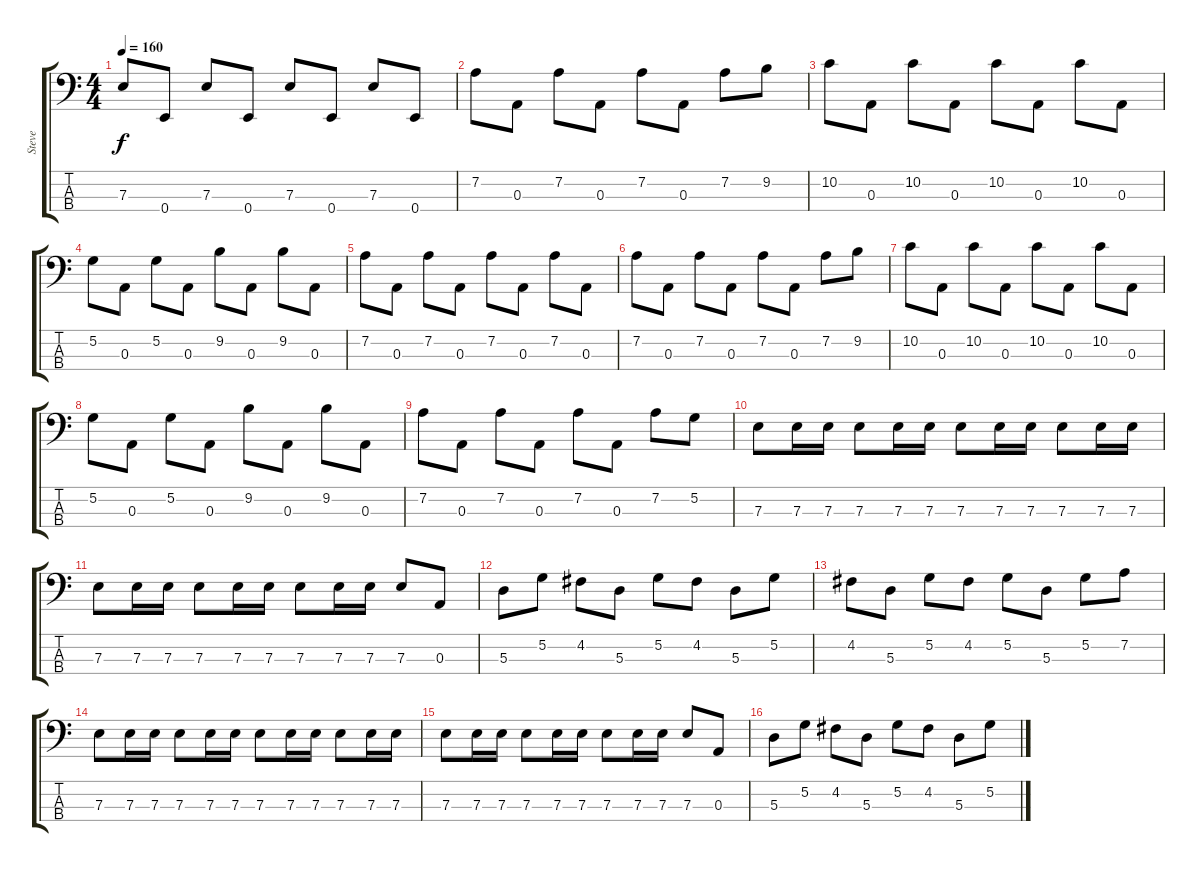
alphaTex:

\track ("Steve" "Steve") {instrument electricbassfinger}
\staff {score tabs}
\tuning (G2 D2 A1 E1) {hide}
\ts (4 4)
\tempo 160
\clef f4
\ks c
7.3.8{dy f} 0.4.8 7.3.8 0.4.8 7.3.8 0.4.8 7.3.8 0.4.8 |
7.2.8 0.3.8 7.2.8 0.3.8 7.2.8 0.3.8 7.2.8 9.2.8 |
10.2.8 0.3.8 10.2.8 0.3.8 10.2.8 0.3.8 10.2.8 0.3.8 |
5.2.8 0.3.8 5.2.8 0.3.8 9.2.8 0.3.8 9.2.8 0.3.8 |
7.2.8 0.3.8 7.2.8 0.3.8 7.2.8 0.3.8 7.2.8 0.3.8 |
7.2.8 0.3.8 7.2.8 0.3.8 7.2.8 0.3.8 7.2.8 9.2.8 |
10.2.8 0.3.8 10.2.8 0.3.8 10.2.8 0.3.8 10.2.8 0.3.8 |
5.2.8 0.3.8 5.2.8 0.3.8 9.2.8 0.3.8 9.2.8 0.3.8 |
7.2.8 0.3.8 7.2.8 0.3.8 7.2.8 0.3.8 7.2.8 5.2.8 |
7.3.8 7.3.16 7.3.16 7.3.8 7.3.16 7.3.16 7.3.8 7.3.16 7.3.16 7.3.8 7.3.16 7.3.16 |
7.3.8 7.3.16 7.3.16 7.3.8 7.3.16 7.3.16 7.3.8 7.3.16 7.3.16 7.3.8 0.3.8 |
5.3.8 5.2.8 4.2.8 5.3.8 5.2.8 4.2.8 5.3.8 5.2.8 |
4.2.8 5.3.8 5.2.8 4.2.8 5.2.8 5.3.8 5.2.8 7.2.8 |
7.3.8 7.3.16 7.3.16 7.3.8 7.3.16 7.3.16 7.3.8 7.3.16 7.3.16 7.3.8 7.3.16 7.3.16 |
7.3.8 7.3.16 7.3.16 7.3.8 7.3.16 7.3.16 7.3.8 7.3.16 7.3.16 7.3.8 0.3.8 |
5.3.8 5.2.8 4.2.8 5.3.8 5.2.8 4.2.8 5.3.8 5.2.8
